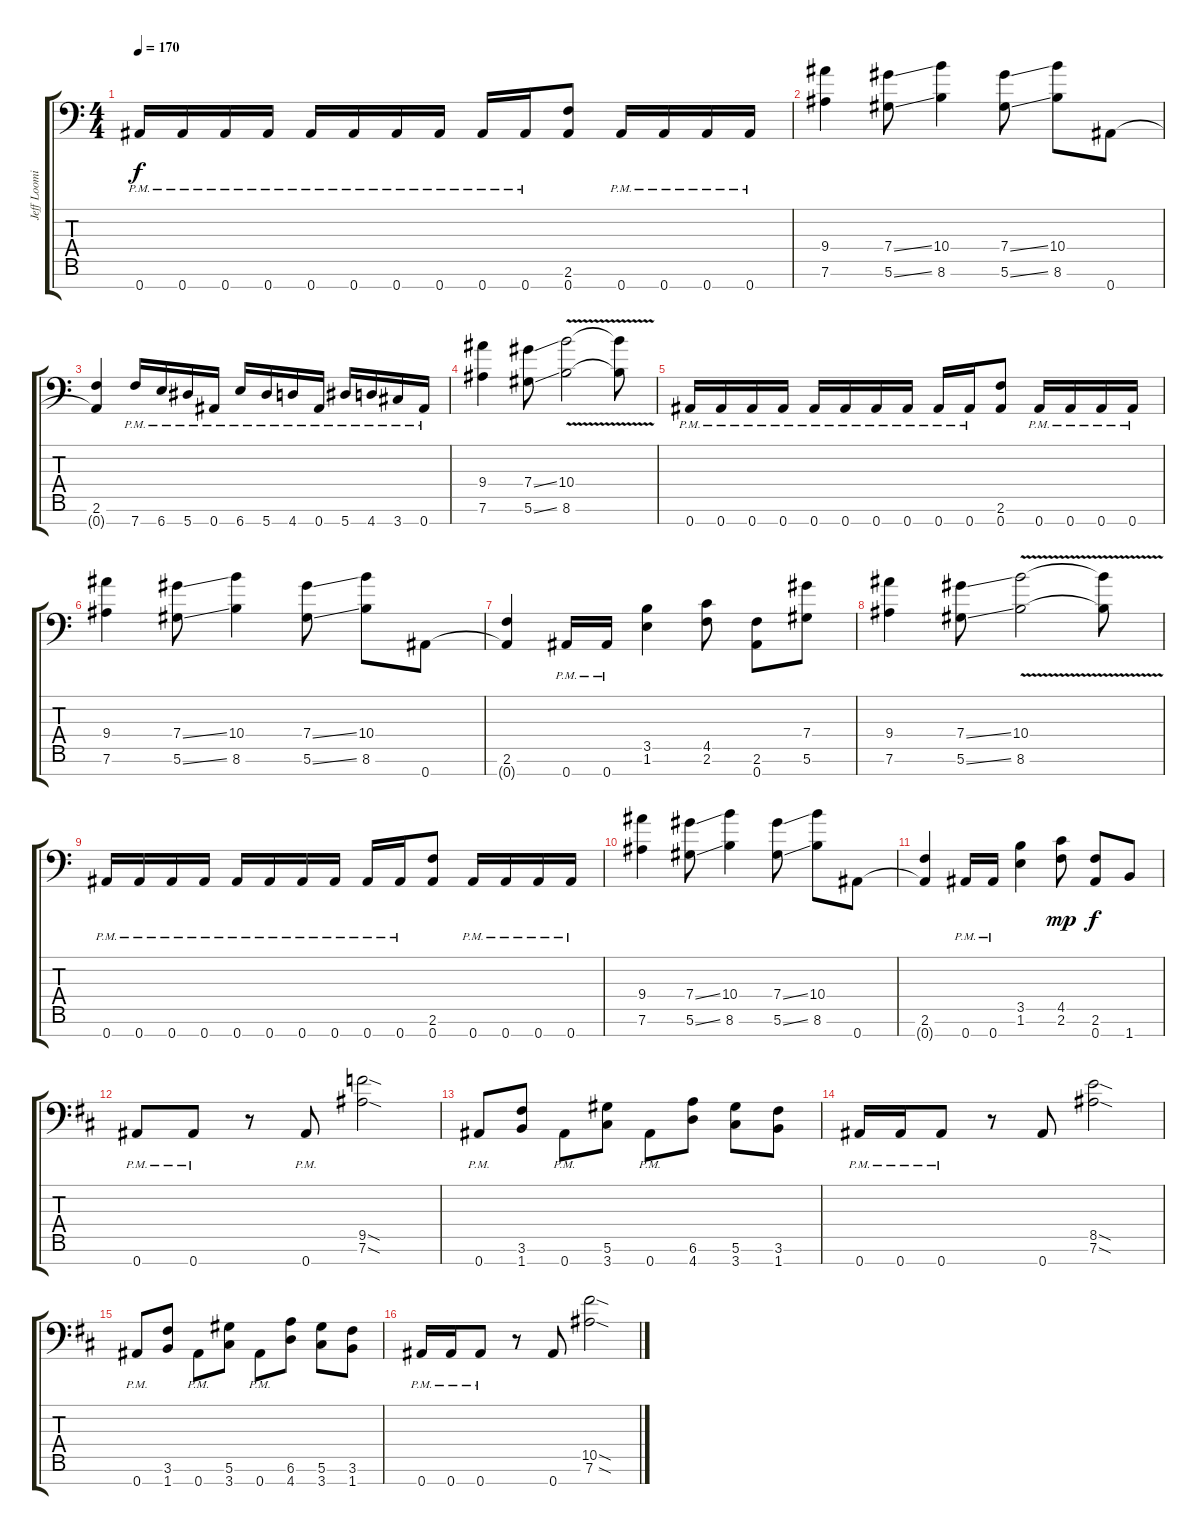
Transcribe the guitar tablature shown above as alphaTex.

\track ("Jeff Loomis Rhythm" "Jeff Loomi") {instrument distortionguitar}
\staff {score tabs}
\tuning (Eb4 Bb3 Gb3 Db3 Ab2 Eb2 Bb1) {hide}
\ts (4 4)
\tempo 170
\clef f4
\ks c
0.7{pm}.16{dy f} 0.7{pm}.16 0.7{pm}.16 0.7{pm}.16 0.7{pm}.16 0.7{pm}.16 0.7{pm}.16 0.7{pm}.16 0.7{pm}.16 0.7{pm}.16 (2.6 0.7).8 0.7{pm}.16 0.7{pm}.16 0.7{pm}.16 0.7{pm}.16 |
(9.4 7.6).4 (7.4{ss} 5.6{ss}).8 (10.4 8.6).4 (7.4{ss} 5.6{ss}).8 (10.4 8.6).8 0.7.8 |
(2.6 0.7{t}).4 7.7{pm}.16 6.7{pm}.16 5.7{pm}.16 0.7{pm}.16 6.7{pm}.16 5.7{pm}.16 4.7{pm}.16 0.7{pm}.16 5.7{pm}.16 4.7{pm}.16 3.7{pm}.16 0.7{pm}.16 |
(9.4 7.6).4 (7.4{ss} 5.6{ss}).8 (10.4{v} 8.6{v}).2 (10.4{t} 8.6{t}).8 |
0.7{pm}.16 0.7{pm}.16 0.7{pm}.16 0.7{pm}.16 0.7{pm}.16 0.7{pm}.16 0.7{pm}.16 0.7{pm}.16 0.7{pm}.16 0.7{pm}.16 (2.6 0.7).8 0.7{pm}.16 0.7{pm}.16 0.7{pm}.16 0.7{pm}.16 |
(9.4 7.6).4 (7.4{ss} 5.6{ss}).8 (10.4 8.6).4 (7.4{ss} 5.6{ss}).8 (10.4 8.6).8 0.7.8 |
(2.6 0.7{t}).4 0.7{pm}.16 0.7{pm}.16 (3.5 1.6).4 (4.5 2.6).8 (2.6 0.7).8 (7.4 5.6).8 |
(9.4 7.6).4 (7.4{ss} 5.6{ss}).8 (10.4{v} 8.6{v}).2 (10.4{t} 8.6{t}).8 |
0.7{pm}.16 0.7{pm}.16 0.7{pm}.16 0.7{pm}.16 0.7{pm}.16 0.7{pm}.16 0.7{pm}.16 0.7{pm}.16 0.7{pm}.16 0.7{pm}.16 (2.6 0.7).8 0.7{pm}.16 0.7{pm}.16 0.7{pm}.16 0.7{pm}.16 |
(9.4 7.6).4 (7.4{ss} 5.6{ss}).8 (10.4 8.6).4 (7.4{ss} 5.6{ss}).8 (10.4 8.6).8 0.7.8 |
(2.6 0.7{t}).4 0.7{pm}.16 0.7{pm}.16 (3.5 1.6).4 (4.5 2.6).8{dy mp} (2.6 0.7).8{dy f} 1.7.8 |
\ks d
0.7{pm}.8 0.7{pm}.8 r.8 0.7{pm}.8 (9.5{sod} 7.6{sod}).2 |
0.7{pm}.8 (3.6 1.7).8 0.7{pm}.8 (5.6 3.7).8 0.7{pm}.8 (6.6 4.7).8 (5.6 3.7).8 (3.6 1.7).8 |
0.7{pm}.16 0.7{pm}.16 0.7{pm}.8 r.8 0.7.8 (8.5{sod} 7.6{sod}).2 |
0.7{pm}.8 (3.6 1.7).8 0.7{pm}.8 (5.6 3.7).8 0.7{pm}.8 (6.6 4.7).8 (5.6 3.7).8 (3.6 1.7).8 |
0.7{pm}.16 0.7{pm}.16 0.7{pm}.8 r.8 0.7.8 (10.5{sod} 7.6{sod}).2
